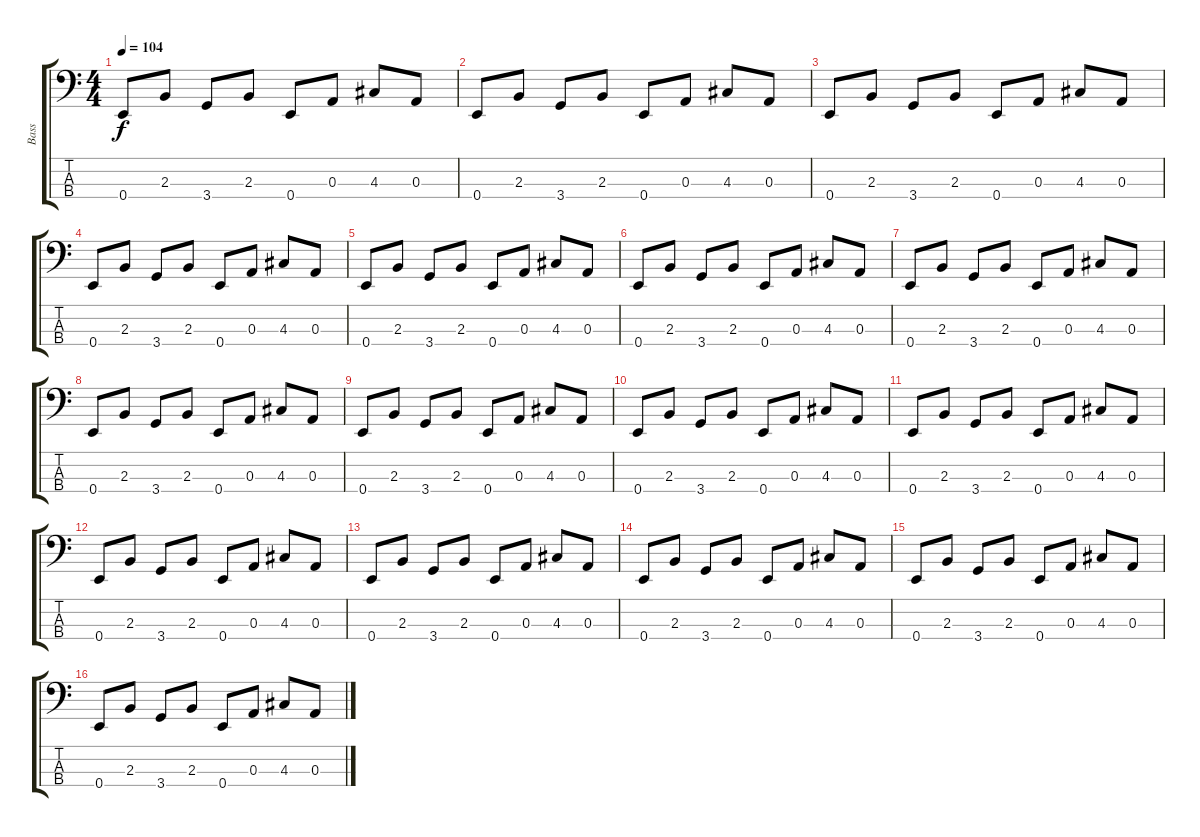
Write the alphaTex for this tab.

\track ("Bass" "Bass") {instrument electricbassfinger}
\staff {score tabs}
\tuning (G2 D2 A1 E1) {hide}
\ts (4 4)
\tempo 104
\clef f4
\ks c
0.4.8{dy f} 2.3.8 3.4.8 2.3.8 0.4.8 0.3.8 4.3.8 0.3.8 |
0.4.8 2.3.8 3.4.8 2.3.8 0.4.8 0.3.8 4.3.8 0.3.8 |
0.4.8 2.3.8 3.4.8 2.3.8 0.4.8 0.3.8 4.3.8 0.3.8 |
0.4.8 2.3.8 3.4.8 2.3.8 0.4.8 0.3.8 4.3.8 0.3.8 |
0.4.8 2.3.8 3.4.8 2.3.8 0.4.8 0.3.8 4.3.8 0.3.8 |
0.4.8 2.3.8 3.4.8 2.3.8 0.4.8 0.3.8 4.3.8 0.3.8 |
0.4.8 2.3.8 3.4.8 2.3.8 0.4.8 0.3.8 4.3.8 0.3.8 |
0.4.8 2.3.8 3.4.8 2.3.8 0.4.8 0.3.8 4.3.8 0.3.8 |
0.4.8 2.3.8 3.4.8 2.3.8 0.4.8 0.3.8 4.3.8 0.3.8 |
0.4.8 2.3.8 3.4.8 2.3.8 0.4.8 0.3.8 4.3.8 0.3.8 |
0.4.8 2.3.8 3.4.8 2.3.8 0.4.8 0.3.8 4.3.8 0.3.8 |
0.4.8 2.3.8 3.4.8 2.3.8 0.4.8 0.3.8 4.3.8 0.3.8 |
0.4.8 2.3.8 3.4.8 2.3.8 0.4.8 0.3.8 4.3.8 0.3.8 |
0.4.8 2.3.8 3.4.8 2.3.8 0.4.8 0.3.8 4.3.8 0.3.8 |
0.4.8 2.3.8 3.4.8 2.3.8 0.4.8 0.3.8 4.3.8 0.3.8 |
0.4.8 2.3.8 3.4.8 2.3.8 0.4.8 0.3.8 4.3.8 0.3.8
